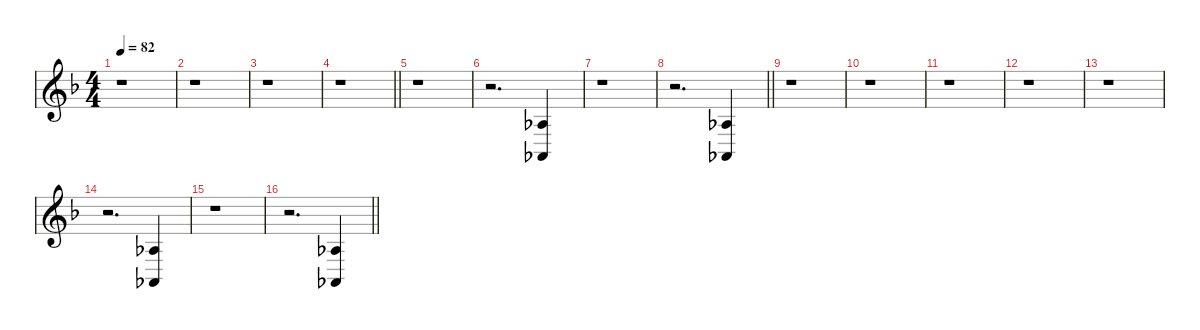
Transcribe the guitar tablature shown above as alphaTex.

\defaultSystemsLayout 4
\hideDynamics
\bracketExtendMode nobrackets
\singleTrackTrackNamePolicy hidden
\multiTrackTrackNamePolicy hidden
\firstSystemTrackNameMode fullname
\firstSystemTrackNameOrientation horizontal
\otherSystemsTrackNameOrientation horizontal
\track ("Synth 2" "vln.") {defaultSystemsLayout 8 instrument stringensemble1}
\staff {score}
\tuning (E4 B3 G3 D3 A2 E2)
\ts (4 4)
\beaming (8 2 2 2 2)
\tempo 82
\clef g2
\ks dminor
r.1{dy f instrument stringensemble1 beam Down} |
r.1{beam Down} |
r.1{beam Down} |
\barLineRight lightlight
r.1{beam Down} |
r.1{beam Down} |
r.2{d beam Down} (6.4{acc b} 4.6{acc b}).4{beam Up} |
r.1{beam Down} |
\barLineRight lightlight
r.2{d beam Down} (6.4{acc b} 4.6{acc b}).4{beam Up} |
r.1{beam Down} |
r.1{beam Down} |
r.1{beam Down} |
r.1{beam Down} |
r.1{beam Down} |
r.2{d beam Down} (6.4{acc b} 4.6{acc b}).4{beam Up} |
r.1{beam Down} |
\barLineRight lightlight
r.2{d beam Down} (6.4{acc b} 4.6{acc b}).4{beam Up}
